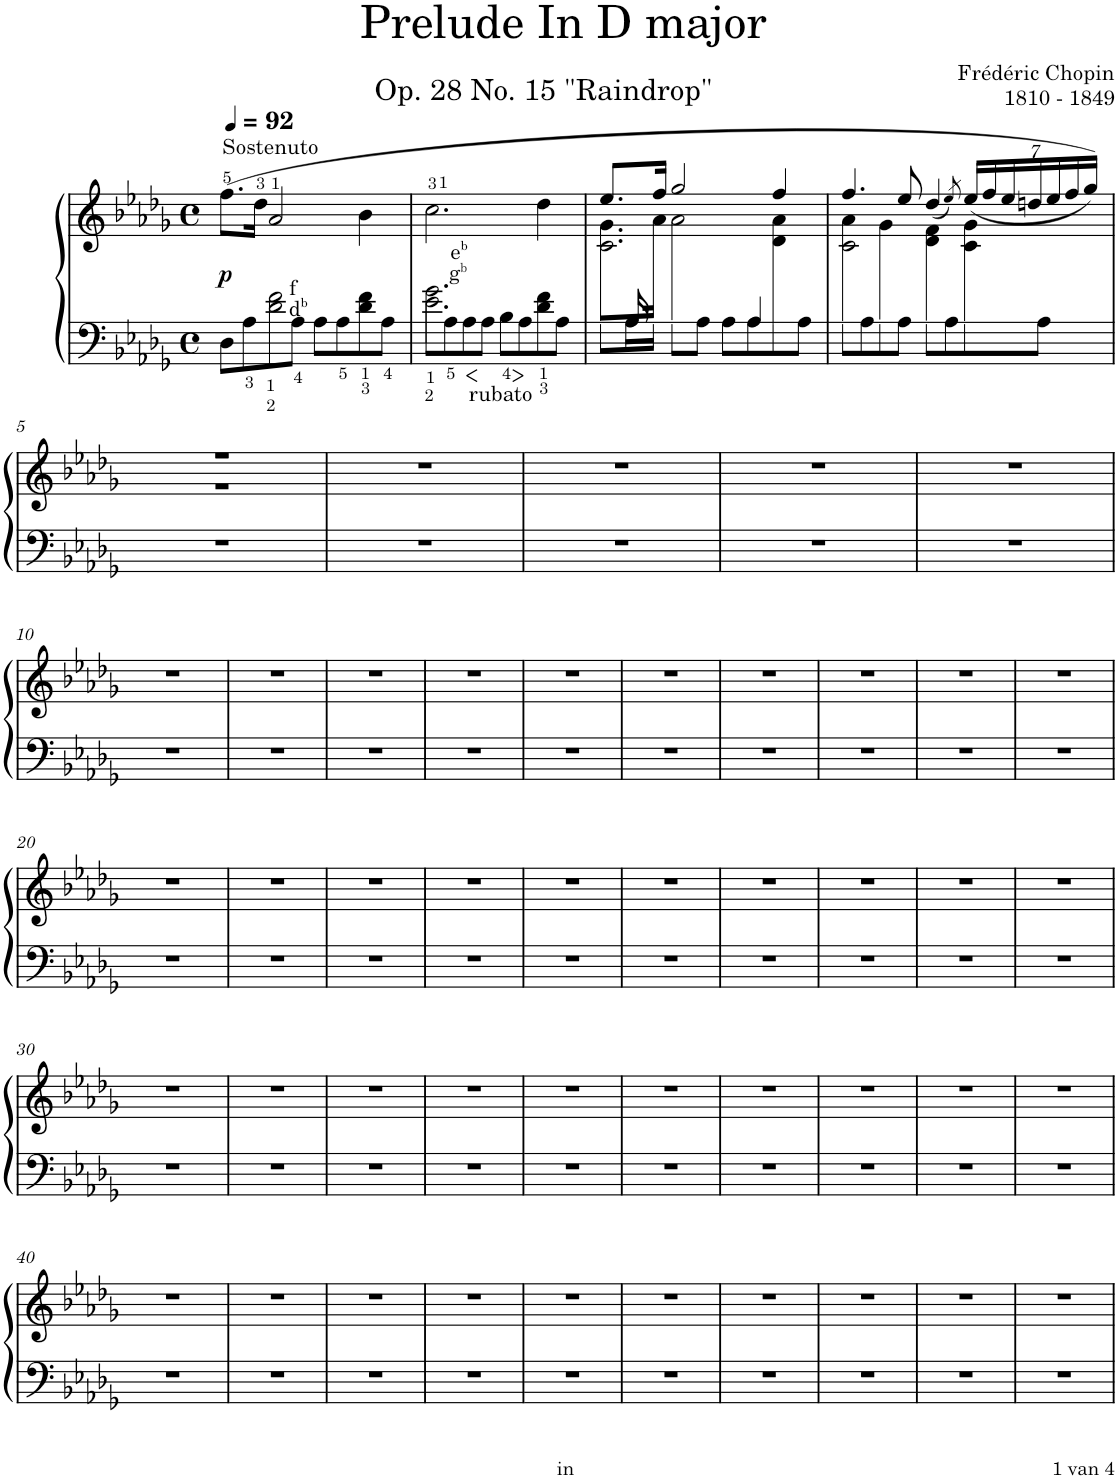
**kern	**kern	**dynam
*part1	*part1	*part1
*staff2	*staff1	*staff1/2
*I"Piano	*	*
*I'Pno.	*	*
*clefF4	*clefG2	*
*k[b-e-a-d-g-]	*k[b-e-a-d-g-]	*
*M4/4	*M4/4	*
*met(c)	*met(c)	*
*MM92	*MM92	*
=1	=1	=1
*^	*	*
!	!	!LO:TX:a:t=Sostenuto	!
!	!	!	!LO:DY:b
8D-\L	4ryy	(8.ff\L	p
8A-\	.	.	.
.	.	16dd-\Jk	.
!LO:TX:a:t=f	!	!	!
!LO:TX:a:t=d	!	!	!
!LO:TX:a:t=b	!	!	!
8d-\	2d-\ 2f\	2a-/	.
8A-\J	.	.	.
8A-\L	.	.	.
8A-\	.	.	.
8d-\ 8f\	4ryy	4b-\	.
8A-\J	.	.	.
=2	=2	=2	=2
!LO:TX:a:t=g	!	!	!
!LO:TX:a:t=b	!	!	!
!LO:TX:a:t=e	!	!	!
!LO:TX:a:t=b	!	!	!
8e-\L	2.e-\ 2.g-\	2.cc\	.
8A-\	.	.	.
!LO:TX:b:t=rubato	!	!	!
8A-\	.	.	.
8A-\J	.	.	.
8B-\L	.	.	.
8A-\	.	.	.
8d-\ 8f\	4ryy	4dd-\	.
8A-\J	.	.	.
=3	=3	=3	=3
*	*	*^	*
*	*	*	*^	*
8A-\L	8ryy	8.ee-/L	8.g-\L	2.c\	.
16A-\L	16A-/	.	.	.	.
16A-\JJ	4..ryy	16ff/Jk	16a-\Jk	.	.
8A-\L	.	2gg-/	2a-\	.	.
8A-\J	.	.	.	.	.
8A-\L	.	.	.	.	.
8A-\	4A-/	.	.	.	.
8A-\	.	4ff/	4d-\ 4a-\	4ryy	.
8A-\J	8ryy	.	.	.	.
*v	*v	*	*	*	*
=4	=4	=4	=4	=4
8A-\L	4.ff/	4a-\	2c\	.
8A-\	.	.	.	.
8A-\	.	4g-\	.	.
8A-\J	8ee-/	.	.	.
8A-\L	(<4dd-/	4d-\ 4f\	2ryy	.
8A-\	.	.	.	.
.	8qee-/)	.	.	.
*	*Xbrackettup	*	*	*
8A-\	(<28ee-/LL	4c\ 4g-\	.	.
.	28ff/	.	.	.
.	28ee-/	.	.	.
.	28ddn/	.	.	.
8A-\J	.	.	.	.
.	28ee-/	.	.	.
.	28ff/	.	.	.
.	28gg-/JJ))	.	.	.
!!LO:LB:g=z	!!	!!
=5	=5	=5	=5	=5
1r	1r	1r	1r	.
*	*v	*v	*v	*
=6	=6	=6
1r	1r	.
=7	=7	=7
1r	1r	.
=8	=8	=8
1r	1r	.
=9	=9	=9
1r	1r	.
!!LO:LB:g=z
=10	=10	=10
1r	1r	.
=11	=11	=11
1r	1r	.
=12	=12	=12
1r	1r	.
=13	=13	=13
1r	1r	.
=14	=14	=14
1r	1r	.
=15	=15	=15
1r	1r	.
=16	=16	=16
1r	1r	.
=17	=17	=17
1r	1r	.
=18	=18	=18
1r	1r	.
=19	=19	=19
1r	1r	.
!!LO:LB:g=z
=20	=20	=20
1r	1r	.
=21	=21	=21
1r	1r	.
=22	=22	=22
1r	1r	.
=23	=23	=23
1r	1r	.
=24	=24	=24
1r	1r	.
=25	=25	=25
1r	1r	.
=26	=26	=26
1r	1r	.
=27	=27	=27
1r	1r	.
=28	=28	=28
1r	1r	.
=29	=29	=29
1r	1r	.
!!LO:LB:g=z
=30	=30	=30
1r	1r	.
=31	=31	=31
1r	1r	.
=32	=32	=32
1r	1r	.
=33	=33	=33
1r	1r	.
=34	=34	=34
1r	1r	.
=35	=35	=35
1r	1r	.
=36	=36	=36
1r	1r	.
=37	=37	=37
1r	1r	.
=38	=38	=38
1r	1r	.
=39	=39	=39
1r	1r	.
!!LO:LB:g=z
=40	=40	=40
1r	1r	.
=41	=41	=41
1r	1r	.
=42	=42	=42
1r	1r	.
=43	=43	=43
1r	1r	.
=44	=44	=44
1r	1r	.
=45	=45	=45
1r	1r	.
=46	=46	=46
1r	1r	.
=47	=47	=47
1r	1r	.
=48	=48	=48
1r	1r	.
=49	=49	=49
1r	1r	.
=	=	=
*-	*-	*-
